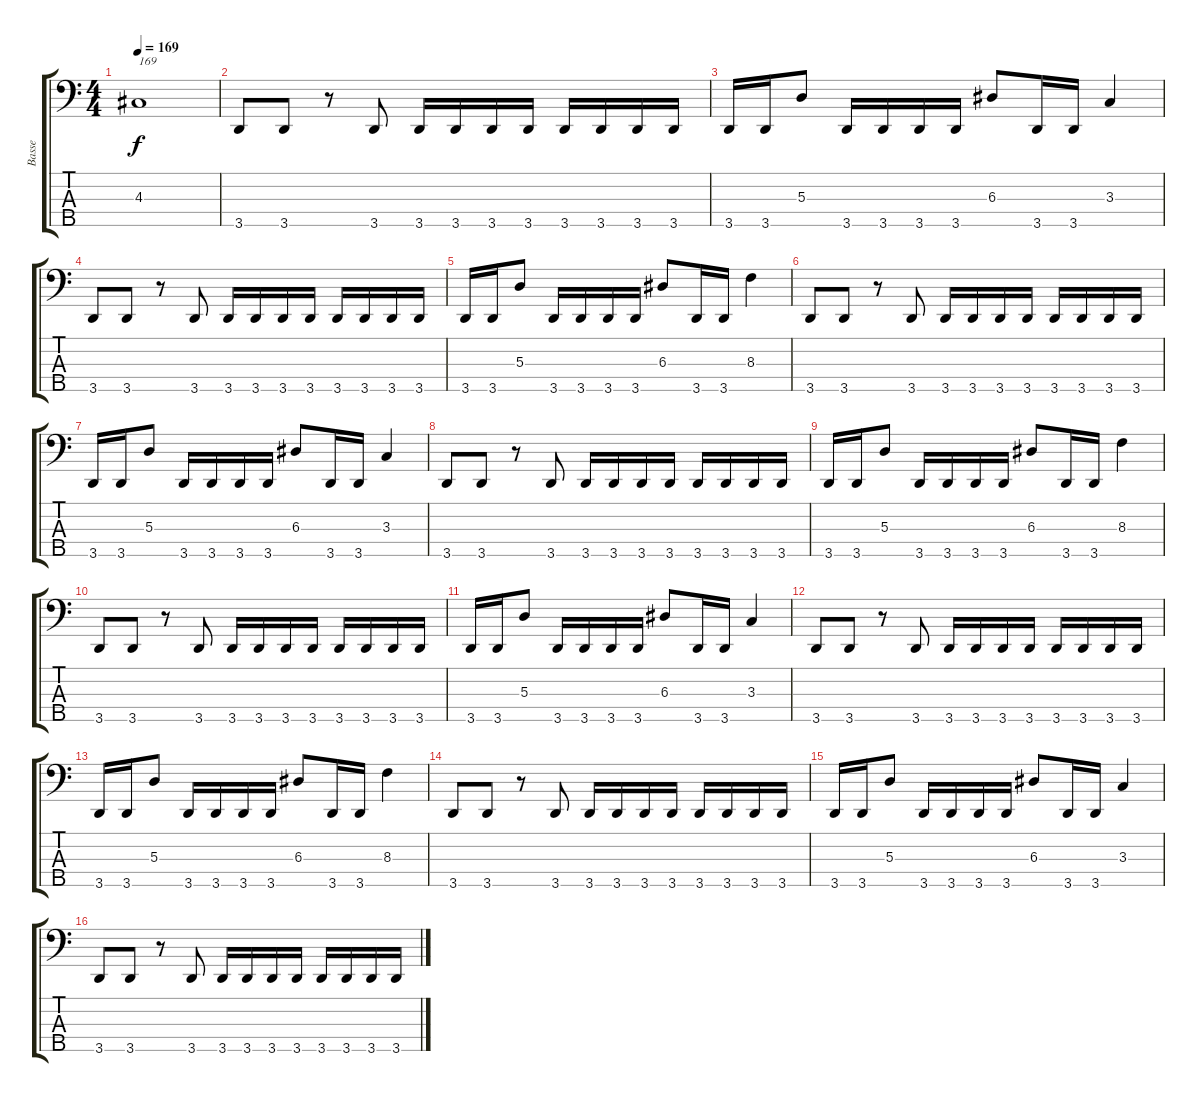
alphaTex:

\track ("Basse" "Basse") {instrument electricbassfinger}
\staff {score tabs}
\tuning (G2 D2 A1 E1 B0) {hide}
\ts (4 4)
\tempo 169
\clef f4
\ks c
4.3.1{txt "169" dy f} |
3.5.8 3.5.8 r.8 3.5.8 3.5.16 3.5.16 3.5.16 3.5.16 3.5.16 3.5.16 3.5.16 3.5.16 |
3.5.16 3.5.16 5.3.8 3.5.16 3.5.16 3.5.16 3.5.16 6.3.8 3.5.16 3.5.16 3.3.4 |
3.5.8 3.5.8 r.8 3.5.8 3.5.16 3.5.16 3.5.16 3.5.16 3.5.16 3.5.16 3.5.16 3.5.16 |
3.5.16 3.5.16 5.3.8 3.5.16 3.5.16 3.5.16 3.5.16 6.3.8 3.5.16 3.5.16 8.3.4 |
3.5.8 3.5.8 r.8 3.5.8 3.5.16 3.5.16 3.5.16 3.5.16 3.5.16 3.5.16 3.5.16 3.5.16 |
3.5.16 3.5.16 5.3.8 3.5.16 3.5.16 3.5.16 3.5.16 6.3.8 3.5.16 3.5.16 3.3.4 |
3.5.8 3.5.8 r.8 3.5.8 3.5.16 3.5.16 3.5.16 3.5.16 3.5.16 3.5.16 3.5.16 3.5.16 |
3.5.16 3.5.16 5.3.8 3.5.16 3.5.16 3.5.16 3.5.16 6.3.8 3.5.16 3.5.16 8.3.4 |
3.5.8 3.5.8 r.8 3.5.8 3.5.16 3.5.16 3.5.16 3.5.16 3.5.16 3.5.16 3.5.16 3.5.16 |
3.5.16 3.5.16 5.3.8 3.5.16 3.5.16 3.5.16 3.5.16 6.3.8 3.5.16 3.5.16 3.3.4 |
3.5.8 3.5.8 r.8 3.5.8 3.5.16 3.5.16 3.5.16 3.5.16 3.5.16 3.5.16 3.5.16 3.5.16 |
3.5.16 3.5.16 5.3.8 3.5.16 3.5.16 3.5.16 3.5.16 6.3.8 3.5.16 3.5.16 8.3.4 |
3.5.8 3.5.8 r.8 3.5.8 3.5.16 3.5.16 3.5.16 3.5.16 3.5.16 3.5.16 3.5.16 3.5.16 |
3.5.16 3.5.16 5.3.8 3.5.16 3.5.16 3.5.16 3.5.16 6.3.8 3.5.16 3.5.16 3.3.4 |
3.5.8 3.5.8 r.8 3.5.8 3.5.16 3.5.16 3.5.16 3.5.16 3.5.16 3.5.16 3.5.16 3.5.16
